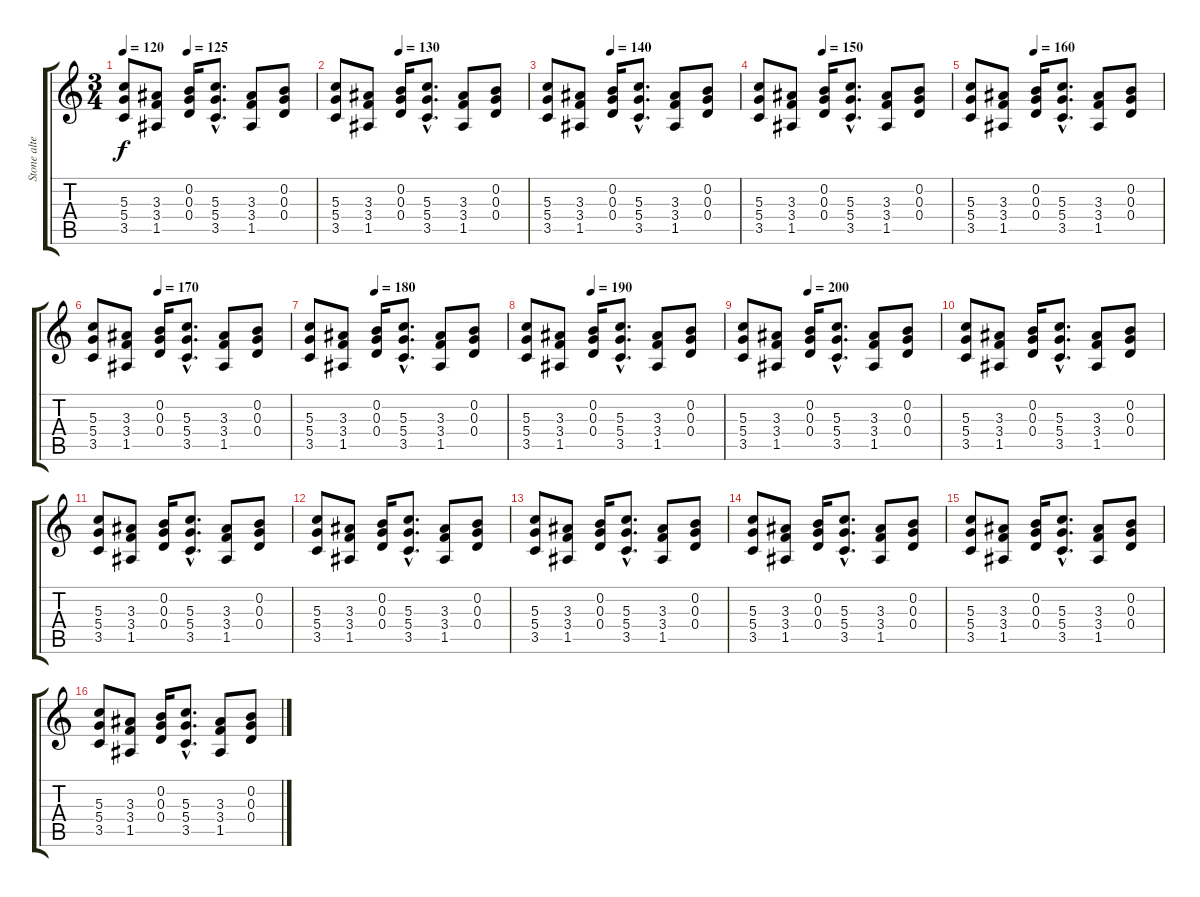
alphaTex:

\track ("Stone altern. Guitar in Standart Tuning" "Stone alte") {instrument distortionguitar}
\staff {score tabs}
\tuning (E4 B3 G3 D3 A2 E2) {hide}
\ts (3 4)
\tempo 120
\tempo (125 0.3333333333333333)
\clef g2
\ks c
(5.3 5.4 3.5).8{dy f} (3.3 3.4 1.5).8 (0.2 0.3 0.4).16 (5.3{hac} 5.4{hac} 3.5{hac}).8{d} (3.3 3.4 1.5).8 (0.2 0.3 0.4).8 |
\tempo (130 0.3333333333333333)
(5.3 5.4 3.5).8 (3.3 3.4 1.5).8 (0.2 0.3 0.4).16 (5.3{hac} 5.4{hac} 3.5{hac}).8{d} (3.3 3.4 1.5).8 (0.2 0.3 0.4).8 |
\tempo (140 0.3333333333333333)
(5.3 5.4 3.5).8 (3.3 3.4 1.5).8 (0.2 0.3 0.4).16 (5.3{hac} 5.4{hac} 3.5{hac}).8{d} (3.3 3.4 1.5).8 (0.2 0.3 0.4).8 |
\tempo (150 0.3333333333333333)
(5.3 5.4 3.5).8 (3.3 3.4 1.5).8 (0.2 0.3 0.4).16 (5.3{hac} 5.4{hac} 3.5{hac}).8{d} (3.3 3.4 1.5).8 (0.2 0.3 0.4).8 |
\tempo (160 0.3333333333333333)
(5.3 5.4 3.5).8 (3.3 3.4 1.5).8 (0.2 0.3 0.4).16 (5.3{hac} 5.4{hac} 3.5{hac}).8{d} (3.3 3.4 1.5).8 (0.2 0.3 0.4).8 |
\tempo (170 0.3333333333333333)
(5.3 5.4 3.5).8 (3.3 3.4 1.5).8 (0.2 0.3 0.4).16 (5.3{hac} 5.4{hac} 3.5{hac}).8{d} (3.3 3.4 1.5).8 (0.2 0.3 0.4).8 |
\tempo (180 0.3333333333333333)
(5.3 5.4 3.5).8 (3.3 3.4 1.5).8 (0.2 0.3 0.4).16 (5.3{hac} 5.4{hac} 3.5{hac}).8{d} (3.3 3.4 1.5).8 (0.2 0.3 0.4).8 |
\tempo (190 0.3333333333333333)
(5.3 5.4 3.5).8 (3.3 3.4 1.5).8 (0.2 0.3 0.4).16 (5.3{hac} 5.4{hac} 3.5{hac}).8{d} (3.3 3.4 1.5).8 (0.2 0.3 0.4).8 |
\tempo (200 0.3333333333333333)
(5.3 5.4 3.5).8 (3.3 3.4 1.5).8 (0.2 0.3 0.4).16 (5.3{hac} 5.4{hac} 3.5{hac}).8{d} (3.3 3.4 1.5).8 (0.2 0.3 0.4).8 |
(5.3 5.4 3.5).8 (3.3 3.4 1.5).8 (0.2 0.3 0.4).16 (5.3{hac} 5.4{hac} 3.5{hac}).8{d} (3.3 3.4 1.5).8 (0.2 0.3 0.4).8 |
(5.3 5.4 3.5).8 (3.3 3.4 1.5).8 (0.2 0.3 0.4).16 (5.3{hac} 5.4{hac} 3.5{hac}).8{d} (3.3 3.4 1.5).8 (0.2 0.3 0.4).8 |
(5.3 5.4 3.5).8 (3.3 3.4 1.5).8 (0.2 0.3 0.4).16 (5.3{hac} 5.4{hac} 3.5{hac}).8{d} (3.3 3.4 1.5).8 (0.2 0.3 0.4).8 |
(5.3 5.4 3.5).8 (3.3 3.4 1.5).8 (0.2 0.3 0.4).16 (5.3{hac} 5.4{hac} 3.5{hac}).8{d} (3.3 3.4 1.5).8 (0.2 0.3 0.4).8 |
(5.3 5.4 3.5).8 (3.3 3.4 1.5).8 (0.2 0.3 0.4).16 (5.3{hac} 5.4{hac} 3.5{hac}).8{d} (3.3 3.4 1.5).8 (0.2 0.3 0.4).8 |
(5.3 5.4 3.5).8 (3.3 3.4 1.5).8 (0.2 0.3 0.4).16 (5.3{hac} 5.4{hac} 3.5{hac}).8{d} (3.3 3.4 1.5).8 (0.2 0.3 0.4).8 |
(5.3 5.4 3.5).8 (3.3 3.4 1.5).8 (0.2 0.3 0.4).16 (5.3{hac} 5.4{hac} 3.5{hac}).8{d} (3.3 3.4 1.5).8 (0.2 0.3 0.4).8
